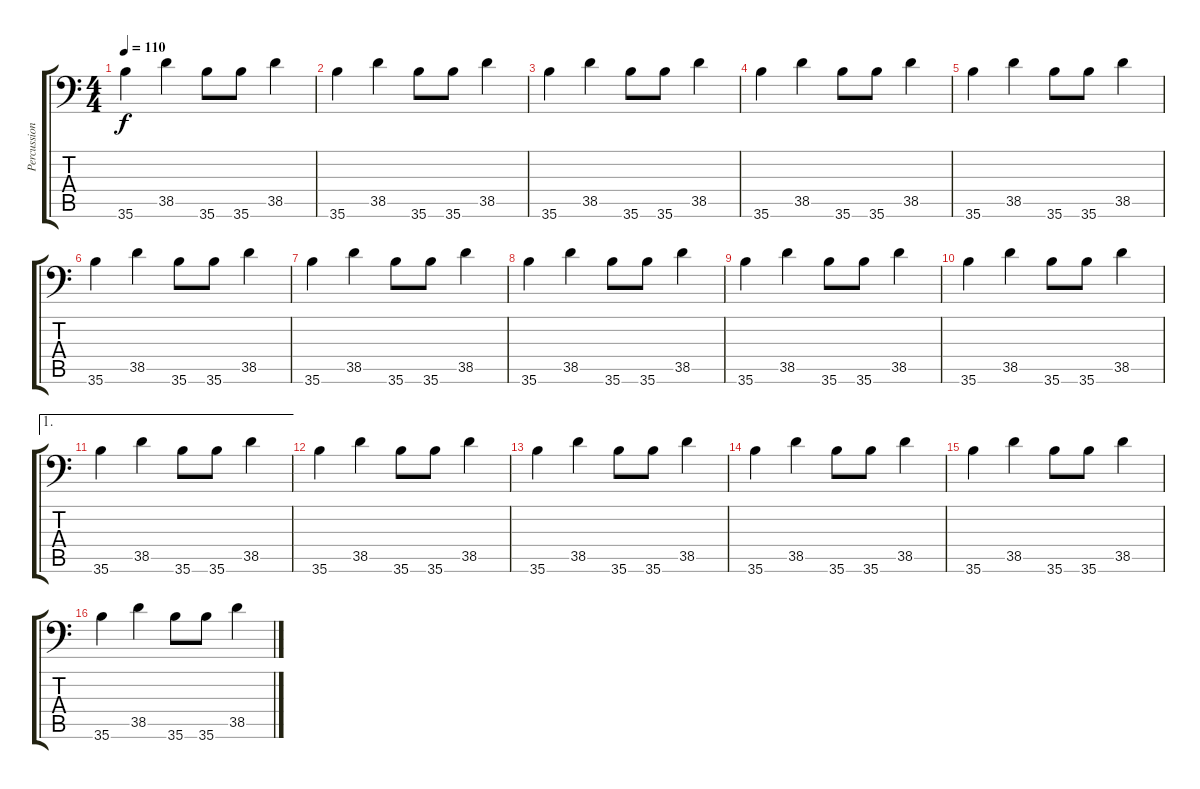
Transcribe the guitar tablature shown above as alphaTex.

\track ("Percussion" "Percussion") {instrument acousticgrandpiano}
\staff {score tabs}
\tuning (C-1 C-1 C-1 C-1 C-1 C-1) {hide}
\ts (4 4)
\tempo 110
\clef f4
\ks c
35.6.4{dy f} 38.5.4 35.6.8 35.6.8 38.5.4 |
35.6.4 38.5.4 35.6.8 35.6.8 38.5.4 |
35.6.4 38.5.4 35.6.8 35.6.8 38.5.4 |
35.6.4 38.5.4 35.6.8 35.6.8 38.5.4 |
35.6.4 38.5.4 35.6.8 35.6.8 38.5.4 |
35.6.4 38.5.4 35.6.8 35.6.8 38.5.4 |
35.6.4 38.5.4 35.6.8 35.6.8 38.5.4 |
35.6.4 38.5.4 35.6.8 35.6.8 38.5.4 |
35.6.4 38.5.4 35.6.8 35.6.8 38.5.4 |
35.6.4 38.5.4 35.6.8 35.6.8 38.5.4 |
\ae 1
35.6.4 38.5.4 35.6.8 35.6.8 38.5.4 |
35.6.4 38.5.4 35.6.8 35.6.8 38.5.4 |
35.6.4 38.5.4 35.6.8 35.6.8 38.5.4 |
35.6.4 38.5.4 35.6.8 35.6.8 38.5.4 |
35.6.4 38.5.4 35.6.8 35.6.8 38.5.4 |
35.6.4 38.5.4 35.6.8 35.6.8 38.5.4
